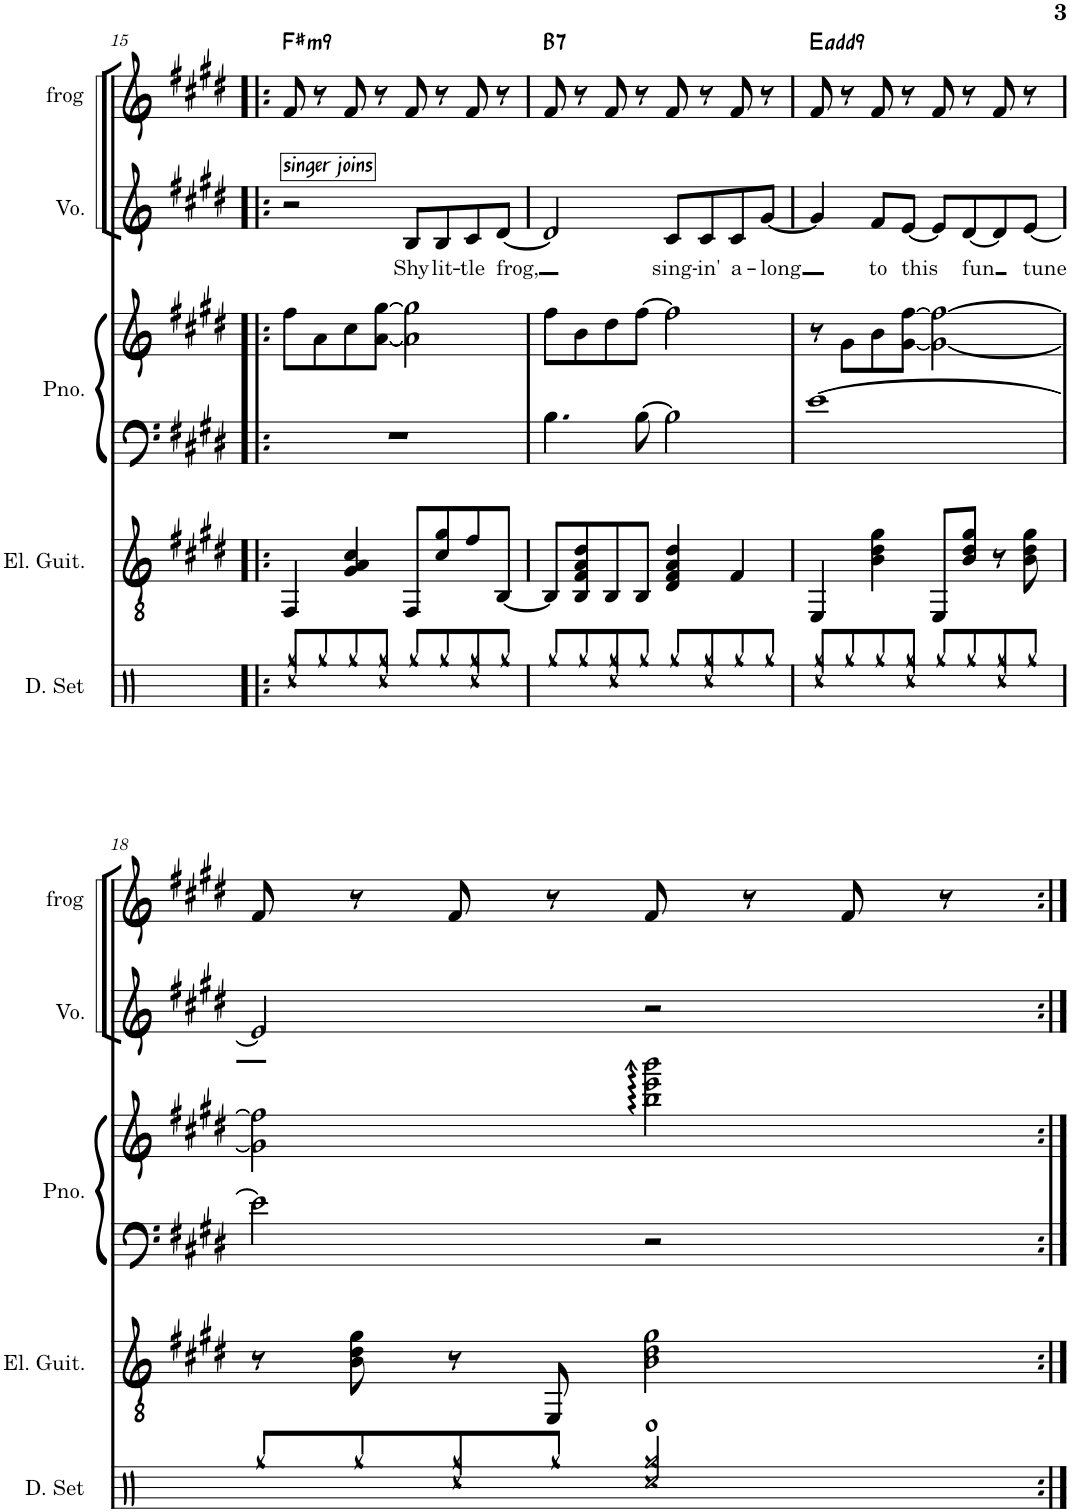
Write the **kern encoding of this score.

**kern	**kern	**kern	**kern	**text	**kern	**harte
*part4	*part3	*part3	*part2	*part2	*part1	*part1
*staff5	*staff4	*staff3	*staff2	*staff2	*staff1	*
*I"Electric Guitar	*I"Piano	*	*I"Voice	*	*I"frog	*
*I'El. Guit.	*I'Pno.	*	*I'Vo.	*	*I'frog	*
!!LO:PB:g=z
*clefGv2	*clefF4	*clefG2	*clefG2	*	*clefG2	*
*k[f#c#g#d#]	*k[f#c#g#d#]	*k[f#c#g#d#]	*k[f#c#g#d#]	*	*k[f#c#g#d#]	*
*M4/4	*M4/4	*M4/4	*M4/4	*	*M4/4	*
=15!|:	=15!|:	=15!|:	=15!|:	=15!|:	=15!|:	=15!|:
!	!	!	!LO:TX:a:t=singer joins	!	!	!LO:H:kt=m9
4FF#/	1r	8ff#\L	2r	.	8f#/	F#:min9
.	.	8a\	.	.	8r	.
4G#/ 4A/ 4c#/	.	8cc#\	.	.	8f#/	.
.	.	[8a\ [8gg#\J	.	.	8r	.
!	!	!	!	!LO:LY:b	!	!
8FF#/L	.	2a\] 2gg#\]	8B/L	Shy	8f#/	.
!	!	!	!	!LO:LY:b	!	!
8c#/ 8g#/	.	.	8B/	lit-	8r	.
!	!	!	!	!LO:LY:b	!	!
8f#/	.	.	8c#/	-tle	8f#/	.
!	!	!	!	!LO:LY:b	!	!
[8BB/J	.	.	[8d#/J	frog,	8r	.
=16	=16	=16	=16	=16	=16	=16
!	!	!	!	!	!	!LO:H:kt=7
8BB/L]	4.B\	8ff#\L	2d#/]	.	8f#/	B:7
8BB/ 8F#/ 8A/ 8d#/	.	8b\	.	.	8r	.
8BB/	.	8dd#\	.	.	8f#/	.
8BB/J	[8B\	[8ff#\J	.	.	8r	.
!	!	!	!	!LO:LY:b	!	!
4D#/ 4F#/ 4A/ 4d#/	2B\]	2ff#\]	8c#/L	sing-	8f#/	.
!	!	!	!	!LO:LY:b	!	!
.	.	.	8c#/	-in'	8r	.
!	!	!	!	!LO:LY:b	!	!
4F#/	.	.	8c#/	a-	8f#/	.
!	!	!	!	!LO:LY:b	!	!
.	.	.	[8g#/J	-long	8r	.
=17	=17	=17	=17	=17	=17	=17
4EE/	[1e	8r	4g#/]	.	8f#/	E:maj(9)
.	.	8g#\L	.	.	8r	.
!	!	!	!	!LO:LY:b	!	!
4B\ 4d#\ 4g#\	.	8b\	8f#/L	to	8f#/	.
!	!	!	!	!LO:LY:b	!	!
.	.	[8g#\ [8ff#\J	[8e/J	this	8r	.
8EE/L	.	2g#\_ 2ff#\_	8e/L]	.	8f#/	.
!	!	!	!	!LO:LY:b	!	!
8B/ 8d#/ 8g#/J	.	.	[8d#/	fun	8r	.
8r	.	.	8d#/]	.	8f#/	.
!	!	!	!	!LO:LY:b	!	!
8B\ 8d#\ 8g#\	.	.	[8e/J	tune	8r	.
!!LO:LB:g=z
=18	=18	=18	=18	=18	=18	=18
8r	2e\]	2g#\] 2ff#\]	2e/]	.	8f#/	.
8B\ 8d#\ 8g#\	.	.	.	.	8r	.
8r	.	.	.	.	8f#/	.
8EE/	.	.	.	.	8r	.
2B\ 2d#\ 2g#\	2r	2bb\ 2eee\ 2bbb\	2r	.	8f#/	.
.	.	.	.	.	8r	.
.	.	.	.	.	8f#/	.
.	.	.	.	.	8r	.
=:|!	=:|!	=:|!	=:|!	=:|!	=:|!	=:|!
*-	*-	*-	*-	*-	*-	*-
